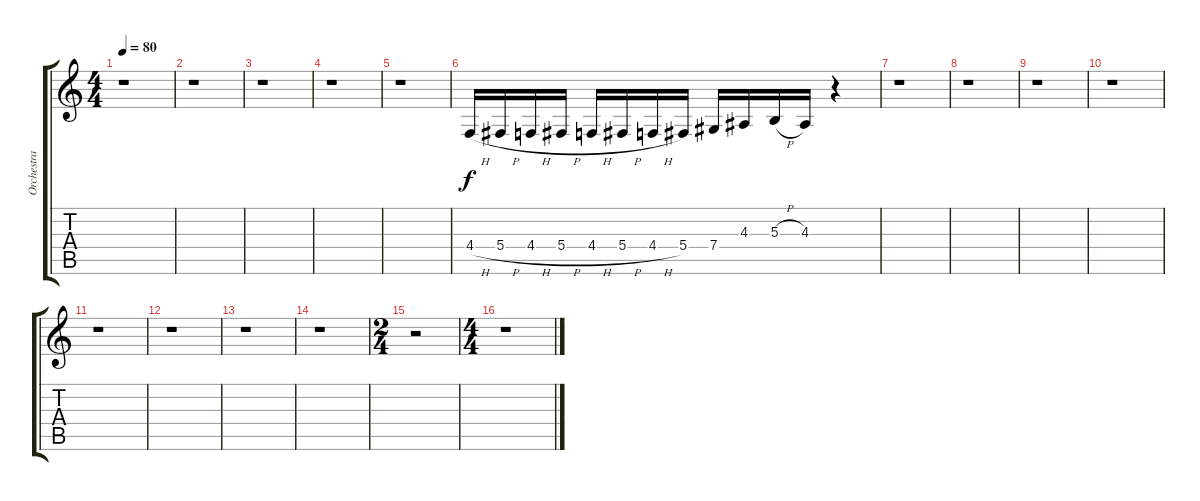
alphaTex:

\track ("Orchestra 2" "Orchestra ") {instrument stringensemble1}
\staff {score tabs}
\tuning (Eb4 Bb3 Gb3 Db3 Ab2 Eb2) {hide}
\ts (4 4)
\tempo 80
\clef g2
\ks c
r.1{dy f} |
r.1 |
r.1 |
r.1 |
r.1 |
4.4{h}.16{instrument stringensemble1} 5.4{h}.16 4.4{h}.16 5.4{h}.16 4.4{h}.16 5.4{h}.16 4.4{h}.16 5.4.16 7.4.16 4.3.16 5.3{h}.16 4.3.16 r.4 |
r.1 |
r.1 |
r.1 |
r.1 |
r.1 |
r.1 |
r.1 |
r.1 |
\ts (2 4)
r.2 |
\ts (4 4)
r.1
